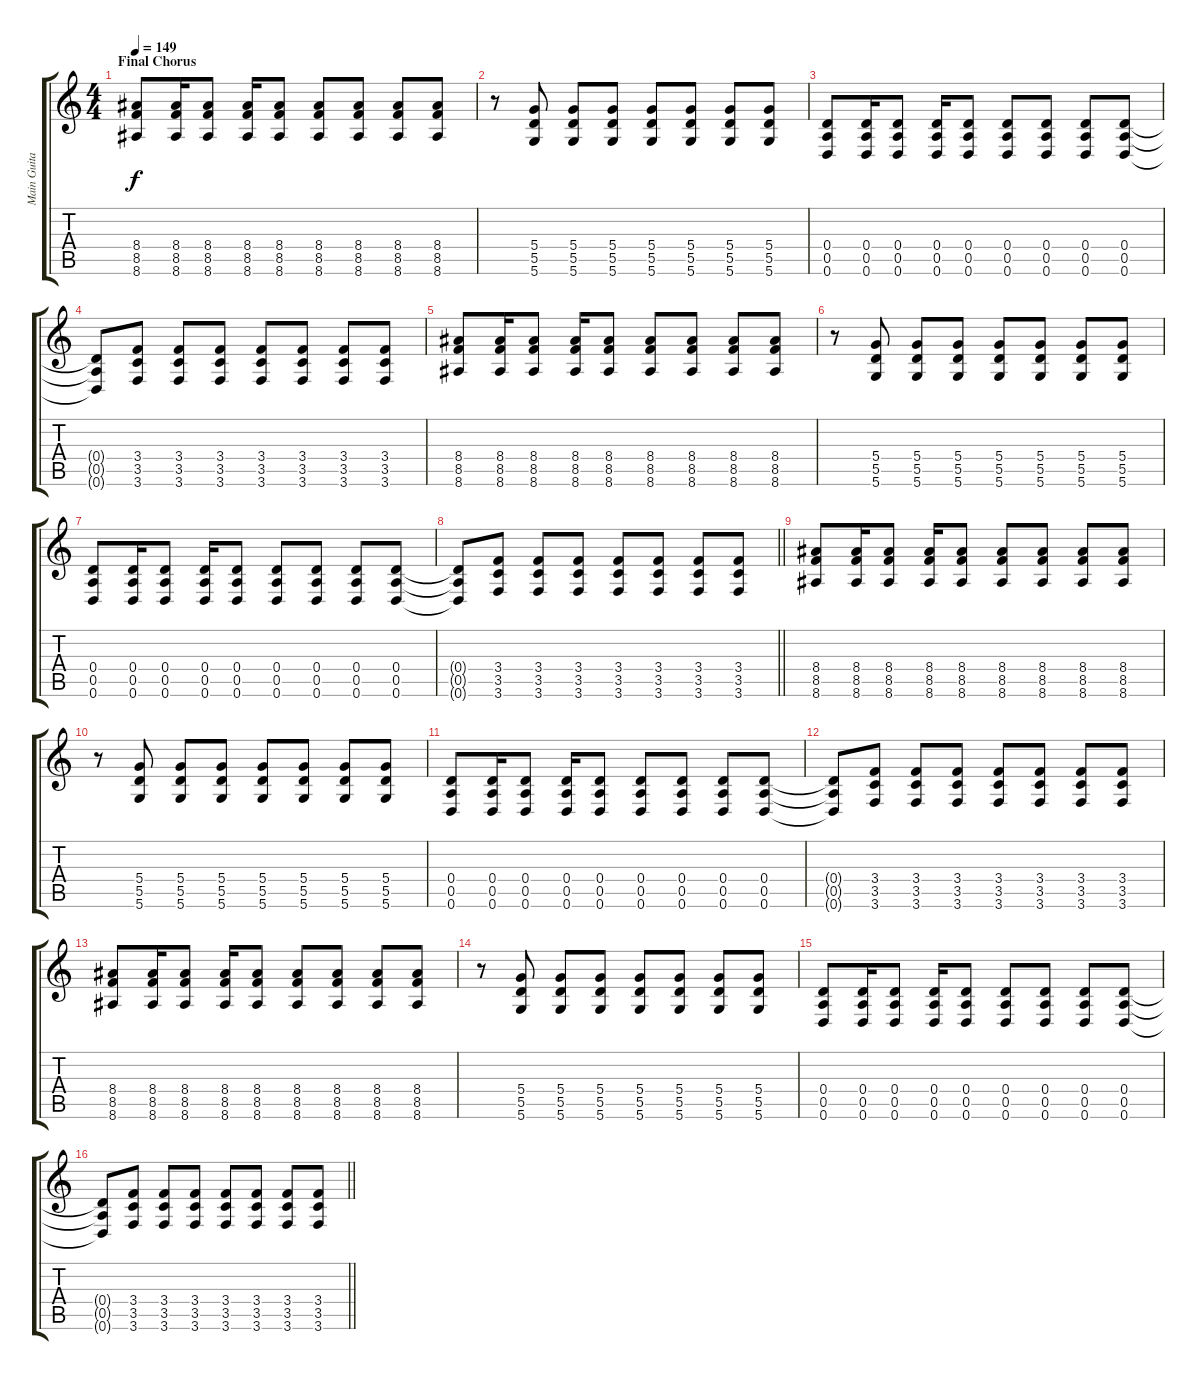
\track ("Main Guitar" "Main Guita") {instrument overdrivenguitar}
\staff {score tabs}
\tuning (E4 B3 G3 D3 A2 D2) {hide}
\ts (4 4)
\section ("" "Final Chorus")
\tempo 149
\clef g2
\ks c
(8.4 8.5 8.6).8{dy f} (8.4 8.5 8.6).16 (8.4 8.5 8.6).8 (8.4 8.5 8.6).16 (8.4 8.5 8.6).8 (8.4 8.5 8.6).8 (8.4 8.5 8.6).8 (8.4 8.5 8.6).8 (8.4 8.5 8.6).8 |
r.8 (5.4 5.5 5.6).8 (5.4 5.5 5.6).8 (5.4 5.5 5.6).8 (5.4 5.5 5.6).8 (5.4 5.5 5.6).8 (5.4 5.5 5.6).8 (5.4 5.5 5.6).8 |
(0.4 0.5 0.6).8 (0.4 0.5 0.6).16 (0.4 0.5 0.6).8 (0.4 0.5 0.6).16 (0.4 0.5 0.6).8 (0.4 0.5 0.6).8 (0.4 0.5 0.6).8 (0.4 0.5 0.6).8 (0.4 0.5 0.6).8 |
(0.4{t} 0.5{t} 0.6{t}).8 (3.4 3.5 3.6).8 (3.4 3.5 3.6).8 (3.4 3.5 3.6).8 (3.4 3.5 3.6).8 (3.4 3.5 3.6).8 (3.4 3.5 3.6).8 (3.4 3.5 3.6).8 |
(8.4 8.5 8.6).8 (8.4 8.5 8.6).16 (8.4 8.5 8.6).8 (8.4 8.5 8.6).16 (8.4 8.5 8.6).8 (8.4 8.5 8.6).8 (8.4 8.5 8.6).8 (8.4 8.5 8.6).8 (8.4 8.5 8.6).8 |
r.8 (5.4 5.5 5.6).8 (5.4 5.5 5.6).8 (5.4 5.5 5.6).8 (5.4 5.5 5.6).8 (5.4 5.5 5.6).8 (5.4 5.5 5.6).8 (5.4 5.5 5.6).8 |
(0.4 0.5 0.6).8 (0.4 0.5 0.6).16 (0.4 0.5 0.6).8 (0.4 0.5 0.6).16 (0.4 0.5 0.6).8 (0.4 0.5 0.6).8 (0.4 0.5 0.6).8 (0.4 0.5 0.6).8 (0.4 0.5 0.6).8 |
\barLineRight lightlight
(0.4{t} 0.5{t} 0.6{t}).8 (3.4 3.5 3.6).8 (3.4 3.5 3.6).8 (3.4 3.5 3.6).8 (3.4 3.5 3.6).8 (3.4 3.5 3.6).8 (3.4 3.5 3.6).8 (3.4 3.5 3.6).8 |
(8.4 8.5 8.6).8 (8.4 8.5 8.6).16 (8.4 8.5 8.6).8 (8.4 8.5 8.6).16 (8.4 8.5 8.6).8 (8.4 8.5 8.6).8 (8.4 8.5 8.6).8 (8.4 8.5 8.6).8 (8.4 8.5 8.6).8 |
r.8 (5.4 5.5 5.6).8 (5.4 5.5 5.6).8 (5.4 5.5 5.6).8 (5.4 5.5 5.6).8 (5.4 5.5 5.6).8 (5.4 5.5 5.6).8 (5.4 5.5 5.6).8 |
(0.4 0.5 0.6).8 (0.4 0.5 0.6).16 (0.4 0.5 0.6).8 (0.4 0.5 0.6).16 (0.4 0.5 0.6).8 (0.4 0.5 0.6).8 (0.4 0.5 0.6).8 (0.4 0.5 0.6).8 (0.4 0.5 0.6).8 |
(0.4{t} 0.5{t} 0.6{t}).8 (3.4 3.5 3.6).8 (3.4 3.5 3.6).8 (3.4 3.5 3.6).8 (3.4 3.5 3.6).8 (3.4 3.5 3.6).8 (3.4 3.5 3.6).8 (3.4 3.5 3.6).8 |
(8.4 8.5 8.6).8 (8.4 8.5 8.6).16 (8.4 8.5 8.6).8 (8.4 8.5 8.6).16 (8.4 8.5 8.6).8 (8.4 8.5 8.6).8 (8.4 8.5 8.6).8 (8.4 8.5 8.6).8 (8.4 8.5 8.6).8 |
r.8 (5.4 5.5 5.6).8 (5.4 5.5 5.6).8 (5.4 5.5 5.6).8 (5.4 5.5 5.6).8 (5.4 5.5 5.6).8 (5.4 5.5 5.6).8 (5.4 5.5 5.6).8 |
(0.4 0.5 0.6).8 (0.4 0.5 0.6).16 (0.4 0.5 0.6).8 (0.4 0.5 0.6).16 (0.4 0.5 0.6).8 (0.4 0.5 0.6).8 (0.4 0.5 0.6).8 (0.4 0.5 0.6).8 (0.4 0.5 0.6).8 |
\barLineRight lightlight
(0.4{t} 0.5{t} 0.6{t}).8 (3.4 3.5 3.6).8 (3.4 3.5 3.6).8 (3.4 3.5 3.6).8 (3.4 3.5 3.6).8 (3.4 3.5 3.6).8 (3.4 3.5 3.6).8 (3.4 3.5 3.6).8
